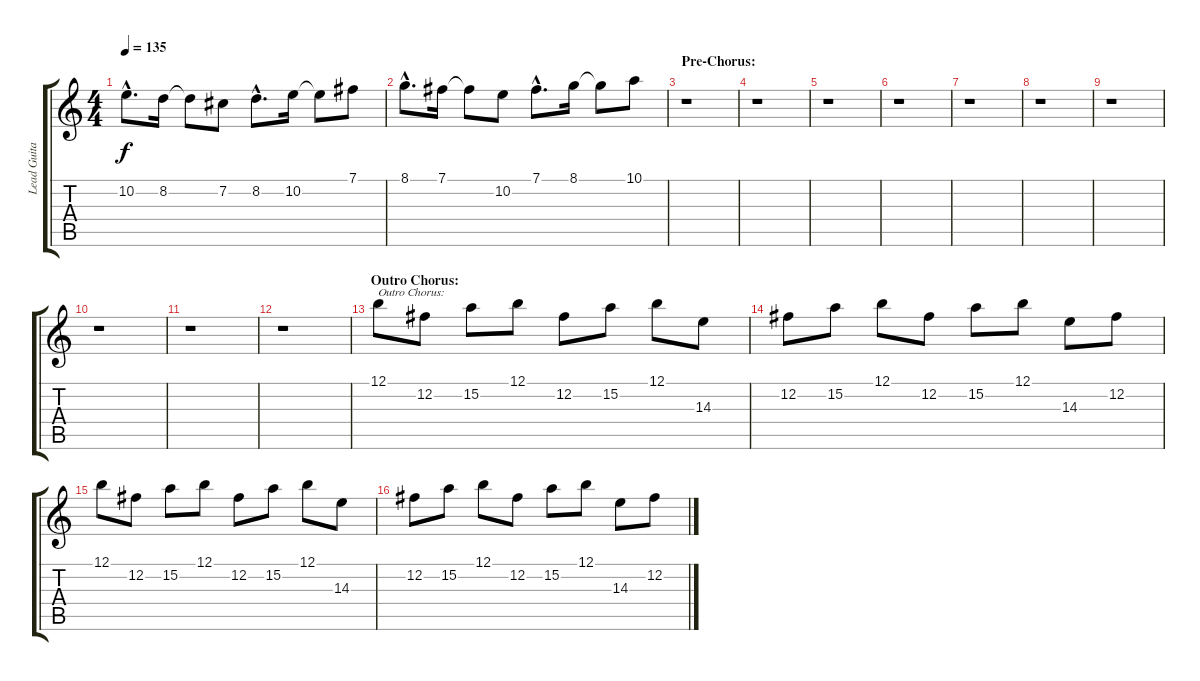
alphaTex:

\track ("Lead Guitar (Solo 1)" "Lead Guita") {instrument overdrivenguitar}
\staff {score tabs}
\tuning (B3 Gb3 D3 A2 E2 B1) {hide}
\ts (4 4)
\tempo 135
\clef g2
\ks c
10.2{hac}.8{d dy f} 8.2.16 8.2{t}.8 7.2.8 8.2{hac}.8{d} 10.2.16 10.2{t}.8 7.1.8 |
8.1{hac}.8{d} 7.1.16 7.1{t}.8 10.2.8 7.1{hac}.8{d} 8.1.16 8.1{t}.8 10.1.8 |
\section ("" "Pre-Chorus:")
r.1 |
r.1 |
r.1 |
r.1 |
r.1 |
r.1 |
r.1 |
r.1 |
r.1 |
r.1 |
\section ("" "Outro Chorus:")
12.1.8{txt "Outro Chorus:"} 12.2.8 15.2.8 12.1.8 12.2.8 15.2.8 12.1.8 14.3.8 |
12.2.8 15.2.8 12.1.8 12.2.8 15.2.8 12.1.8 14.3.8 12.2.8 |
12.1.8 12.2.8 15.2.8 12.1.8 12.2.8 15.2.8 12.1.8 14.3.8 |
12.2.8 15.2.8 12.1.8 12.2.8 15.2.8 12.1.8 14.3.8 12.2.8
